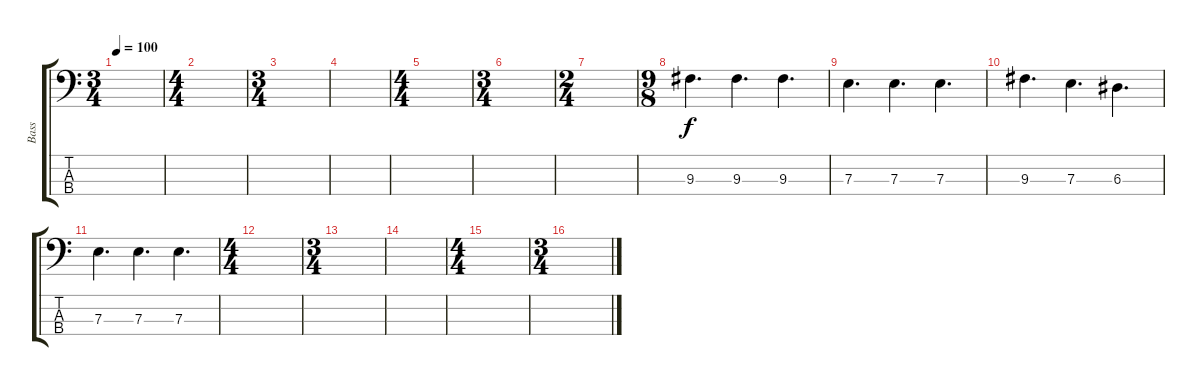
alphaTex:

\track ("Bass" "Bass") {instrument electricbassfinger}
\staff {score tabs}
\tuning (G2 D2 A1 E1) {hide}
\ts (3 4)
\tempo 100
\clef f4
\ks c
|
\ts (4 4)
|
\ts (3 4)
|
|
\ts (4 4)
|
\ts (3 4)
|
\ts (2 4)
|
\ts (9 8)
9.3.4{d} 9.3.4{d} 9.3.4{d} |
7.3.4{d} 7.3.4{d} 7.3.4{d} |
9.3.4{d} 7.3.4{d} 6.3.4{d} |
7.3.4{d} 7.3.4{d} 7.3.4{d} |
\ts (4 4)
|
\ts (3 4)
|
|
\ts (4 4)
|
\ts (3 4)
